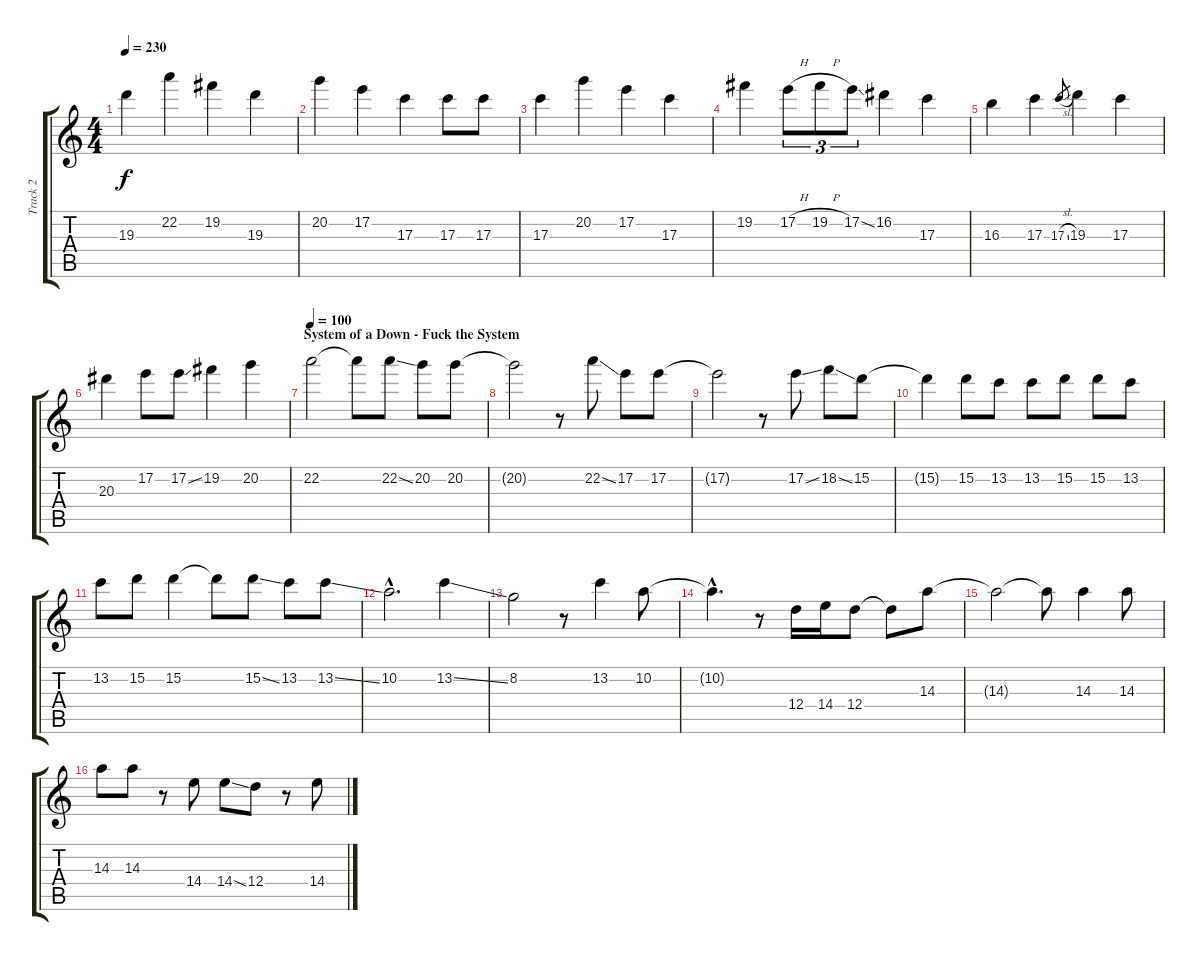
\track ("Track 2" "Track 2") {instrument distortionguitar}
\staff {score tabs}
\tuning (E4 B3 G3 D3 A2 E2) {hide}
\ts (4 4)
\tempo 230
\clef g2
\ks c
19.3.4{dy f} 22.2.4 19.2.4 19.3.4 |
20.2.4 17.2.4 17.3.4 17.3.8 17.3.8 |
17.3.4 20.2.4 17.2.4 17.3.4 |
19.2.4 17.2{h}.8{tu (3 2)} 19.2{h}.8{tu (3 2)} 17.2{ss}.8{tu (3 2)} 16.2.4 17.3.4 |
16.3.4 17.3.4 17.3{sl}.8{gr} 19.3.4 17.3.4 |
20.3.4 17.2.8 17.2{ss}.8 19.2.4 20.2.4 |
\section ("" "System of a Down - Fuck the System")
\tempo 100
22.2.2{volume 16 instrument overdrivenguitar} 22.2{t}.8 22.2{ss}.8 20.2.8 20.2.8 |
20.2{t}.2 r.8 22.2{ss}.8 17.2.8 17.2.8 |
17.2{t}.2 r.8 17.2{ss}.8 18.2{ss}.8 15.2.8 |
15.2{t}.4 15.2.8 13.2.8 13.2.8 15.2.8 15.2.8 13.2.8 |
13.2.8 15.2.8 15.2.4 15.2{t}.8 15.2{ss}.8 13.2.8 13.2{ss}.8 |
10.2{hac}.2{d} 13.2{ss}.4 |
8.2.2 r.8 13.2.4 10.2.8 |
10.2{hac t}.4{d} r.8 12.4.16 14.4.16 12.4.8 12.4{t}.8 14.3.8 |
14.3{t}.2 14.3{t}.8 14.3.4 14.3.8 |
14.3.8 14.3.8 r.8 14.4.8 14.4{ss}.8 12.4.8 r.8 14.4.8
